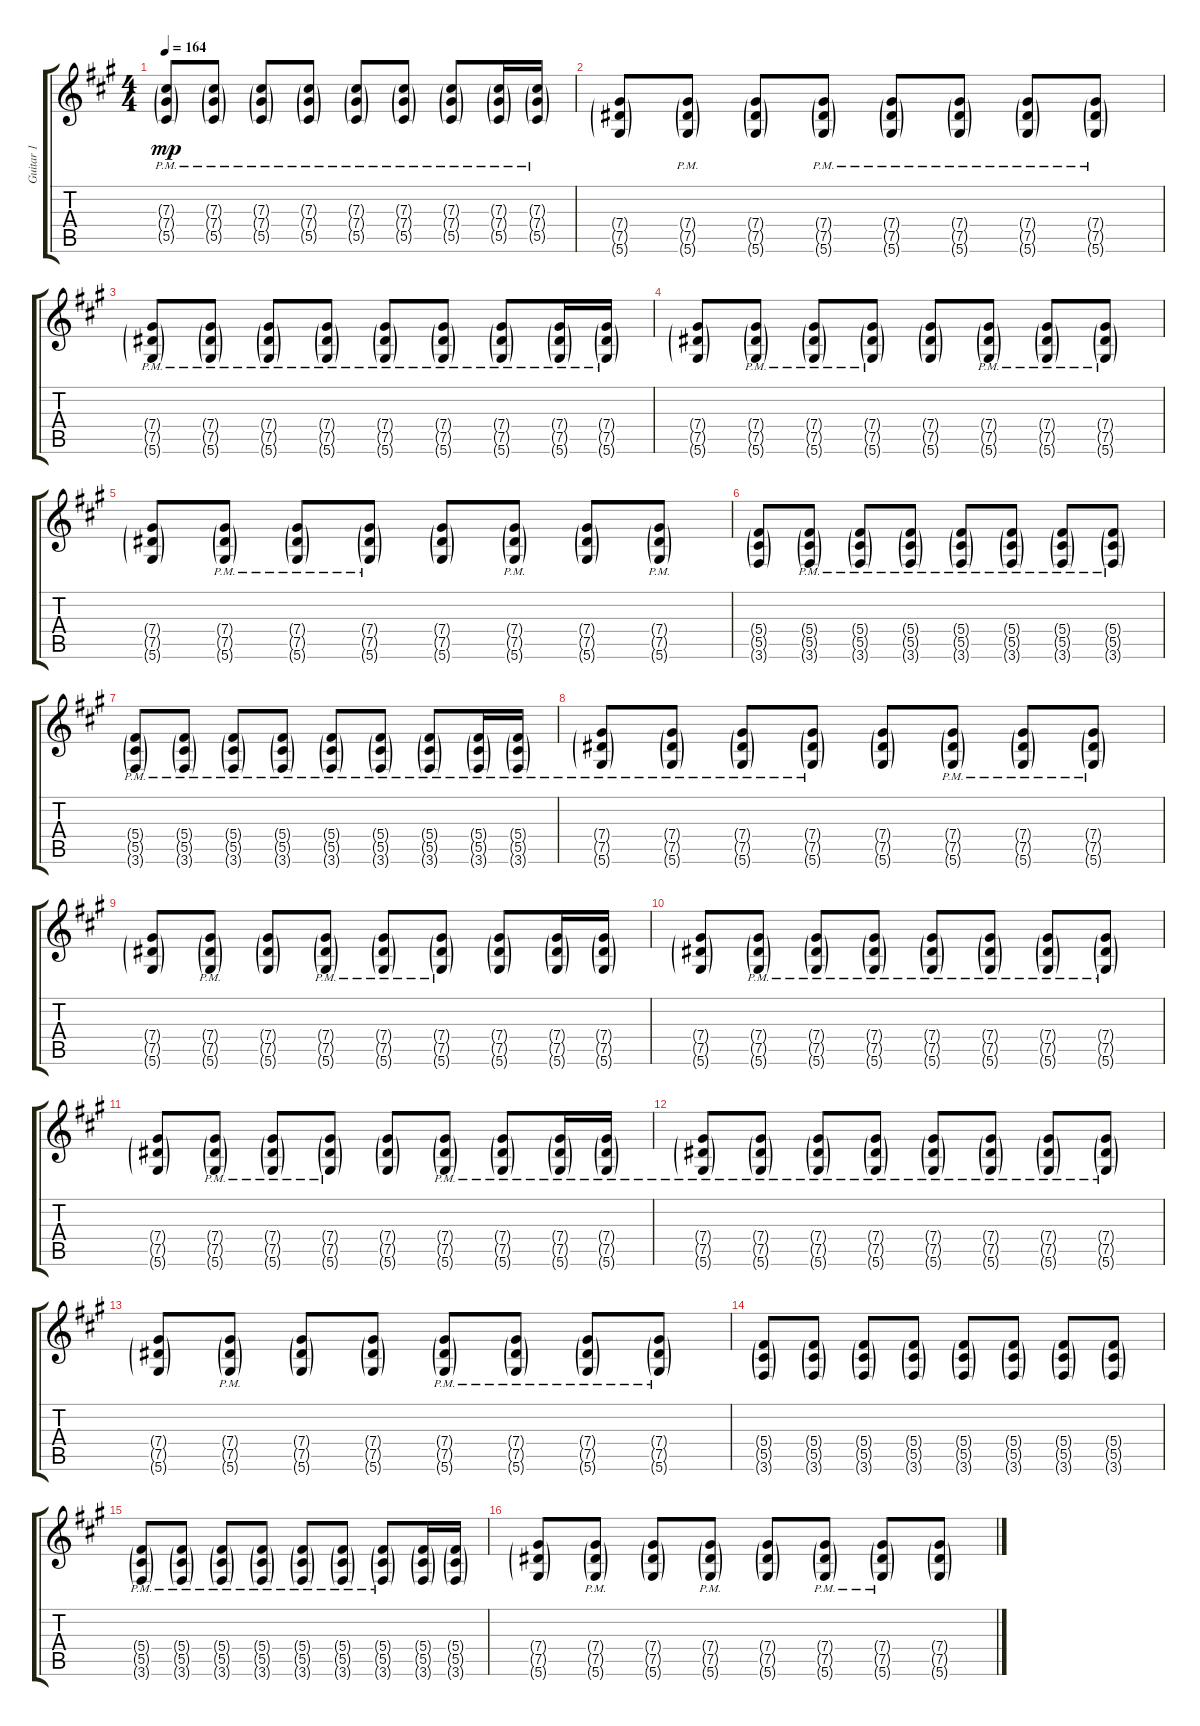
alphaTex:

\track ("Guitar 1" "Guitar 1") {instrument acousticguitarsteel}
\staff {score tabs}
\tuning (Eb4 Bb3 Gb3 Db3 Ab2 Eb2) {hide}
\ts (4 4)
\tempo 164
\clef g2
\ks a
(7.3{g pm} 7.4{g pm} 5.5{g pm}).8{dy mp} (7.3{g pm} 7.4{g pm} 5.5{g pm}).8 (7.3{g pm} 7.4{g pm} 5.5{g pm}).8 (7.3{g pm} 7.4{g pm} 5.5{g pm}).8 (7.3{g pm} 7.4{g pm} 5.5{g pm}).8 (7.3{g pm} 7.4{g pm} 5.5{g pm}).8 (7.3{g pm} 7.4{g pm} 5.5{g pm}).8 (7.3{g pm} 7.4{g pm} 5.5{g pm}).16 (7.3{g pm} 7.4{g pm} 5.5{g pm}).16 |
(7.4{g} 7.5{g} 5.6{g}).8 (7.4{g pm} 7.5{g pm} 5.6{g pm}).8 (7.4{g} 7.5{g} 5.6{g}).8 (7.4{g pm} 7.5{g pm} 5.6{g pm}).8 (7.4{g pm} 7.5{g pm} 5.6{g pm}).8 (7.4{g pm} 7.5{g pm} 5.6{g pm}).8 (7.4{g pm} 7.5{g pm} 5.6{g pm}).8 (7.4{g pm} 7.5{g pm} 5.6{g pm}).8 |
(7.4{g pm} 7.5{g pm} 5.6{g pm}).8 (7.4{g pm} 7.5{g pm} 5.6{g pm}).8 (7.4{g pm} 7.5{g pm} 5.6{g pm}).8 (7.4{g pm} 7.5{g pm} 5.6{g pm}).8 (7.4{g pm} 7.5{g} 5.6{g}).8 (7.4{g pm} 7.5{g pm} 5.6{g pm}).8 (7.4{g pm} 7.5{g pm} 5.6{g pm}).8 (7.4{g pm} 7.5{g pm} 5.6{g pm}).16 (7.4{g pm} 7.5{g pm} 5.6{g pm}).16 |
(7.4{g} 7.5{g} 5.6{g}).8 (7.4{g pm} 7.5{g pm} 5.6{g pm}).8 (7.4{g pm} 7.5{g pm} 5.6{g pm}).8 (7.4{g pm} 7.5{g pm} 5.6{g pm}).8 (7.4{g} 7.5{g} 5.6{g}).8 (7.4{g pm} 7.5{g pm} 5.6{g pm}).8 (7.4{g pm} 7.5{g pm} 5.6{g pm}).8 (7.4{g pm} 7.5{g pm} 5.6{g pm}).8 |
(7.4{g} 7.5{g} 5.6{g}).8 (7.4{g pm} 7.5{g pm} 5.6{g pm}).8 (7.4{g pm} 7.5{g pm} 5.6{g pm}).8 (7.4{g pm} 7.5{g pm} 5.6{g pm}).8 (7.4{g} 7.5{g} 5.6{g}).8 (7.4{g pm} 7.5{g pm} 5.6{g pm}).8 (7.4{g} 7.5{g} 5.6{g}).8 (7.4{g pm} 7.5{g pm} 5.6{g pm}).8 |
(5.4{g} 5.5{g} 3.6{g}).8 (5.4{g pm} 5.5{g pm} 3.6{g pm}).8 (5.4{g pm} 5.5{g pm} 3.6{g pm}).8 (5.4{g pm} 5.5{g pm} 3.6{g pm}).8 (5.4{g pm} 5.5{g pm} 3.6{g pm}).8 (5.4{g pm} 5.5{g pm} 3.6{g pm}).8 (5.4{g pm} 5.5{g pm} 3.6{g pm}).8 (5.4{g pm} 5.5{g pm} 3.6{g pm}).8 |
(5.4{g pm} 5.5{g pm} 3.6{g pm}).8 (5.4{g pm} 5.5{g pm} 3.6{g pm}).8 (5.4{g pm} 5.5{g pm} 3.6{g pm}).8 (5.4{g pm} 5.5{g pm} 3.6{g pm}).8 (5.4{g pm} 5.5{g pm} 3.6{g pm}).8 (5.4{g pm} 5.5{g pm} 3.6{g pm}).8 (5.4{g pm} 5.5{g pm} 3.6{g pm}).8 (5.4{g pm} 5.5{g pm} 3.6{g pm}).16 (5.4{g pm} 5.5{g pm} 3.6{g pm}).16 |
(7.4{g pm} 7.5{g pm} 5.6{g pm}).8 (7.4{g pm} 7.5{g pm} 5.6{g pm}).8 (7.4{g pm} 7.5{g pm} 5.6{g pm}).8 (7.4{g pm} 7.5{g pm} 5.6{g pm}).8 (7.4{g} 7.5{g} 5.6{g}).8 (7.4{g pm} 7.5{g pm} 5.6{g pm}).8 (7.4{g pm} 7.5{g pm} 5.6{g pm}).8 (7.4{g pm} 7.5{g pm} 5.6{g pm}).8 |
(7.4{g} 7.5{g} 5.6{g}).8 (7.4{g pm} 7.5{g pm} 5.6{g pm}).8 (7.4{g} 7.5{g} 5.6{g}).8 (7.4{g pm} 7.5{g pm} 5.6{g pm}).8 (7.4{g pm} 7.5{g pm} 5.6{g pm}).8 (7.4{g pm} 7.5{g pm} 5.6{g pm}).8 (7.4{g} 7.5{g} 5.6{g}).8 (7.4{g} 7.5{g} 5.6{g}).16 (7.4{g} 7.5{g} 5.6{g}).16 |
(7.4{g} 7.5{g} 5.6{g}).8 (7.4{g pm} 7.5{g pm} 5.6{g pm}).8 (7.4{g pm} 7.5{g pm} 5.6{g pm}).8 (7.4{g pm} 7.5{g pm} 5.6{g pm}).8 (7.4{g pm} 7.5{g pm} 5.6{g pm}).8 (7.4{g pm} 7.5{g pm} 5.6{g pm}).8 (7.4{g pm} 7.5{g pm} 5.6{g pm}).8 (7.4{g pm} 7.5{g pm} 5.6{g pm}).8 |
(7.4{g} 7.5{g} 5.6{g}).8 (7.4{g pm} 7.5{g pm} 5.6{g pm}).8 (7.4{g pm} 7.5{g pm} 5.6{g pm}).8 (7.4{g pm} 7.5{g pm} 5.6{g pm}).8 (7.4{g} 7.5{g} 5.6{g}).8 (7.4{g pm} 7.5{g pm} 5.6{g pm}).8 (7.4{g pm} 7.5{g pm} 5.6{g pm}).8 (7.4{g pm} 7.5{g pm} 5.6{g pm}).16 (7.4{g pm} 7.5{g pm} 5.6{g pm}).16 |
(7.4{g pm} 7.5{g pm} 5.6{g pm}).8 (7.4{g pm} 7.5{g pm} 5.6{g pm}).8 (7.4{g pm} 7.5{g pm} 5.6{g pm}).8 (7.4{g pm} 7.5{g pm} 5.6{g pm}).8 (7.4{g pm} 7.5{g pm} 5.6{g pm}).8 (7.4{g pm} 7.5{g pm} 5.6{g pm}).8 (7.4{g pm} 7.5{g pm} 5.6{g pm}).8 (7.4{g pm} 7.5{g pm} 5.6{g pm}).8 |
(7.4{g} 7.5{g} 5.6{g}).8 (7.4{g pm} 7.5{g pm} 5.6{g pm}).8 (7.4{g} 7.5{g} 5.6{g}).8 (7.4{g} 7.5{g} 5.6{g}).8 (7.4{g pm} 7.5{g pm} 5.6{g pm}).8 (7.4{g pm} 7.5{g pm} 5.6{g pm}).8 (7.4{g pm} 7.5{g pm} 5.6{g pm}).8 (7.4{g pm} 7.5{g pm} 5.6{g pm}).8 |
(5.4{g} 5.5{g} 3.6{g}).8 (5.4{g} 5.5{g} 3.6{g}).8 (5.4{g} 5.5{g} 3.6{g}).8 (5.4{g} 5.5{g} 3.6{g}).8 (5.4{g} 5.5{g} 3.6{g}).8 (5.4{g} 5.5{g} 3.6{g}).8 (5.4{g} 5.5{g} 3.6{g}).8 (5.4{g} 5.5{g} 3.6{g}).8 |
(5.4{g pm} 5.5{g pm} 3.6{g pm}).8 (5.4{g pm} 5.5{g pm} 3.6{g pm}).8 (5.4{g pm} 5.5{g pm} 3.6{g pm}).8 (5.4{g pm} 5.5{g pm} 3.6{g pm}).8 (5.4{g pm} 5.5{g pm} 3.6{g pm}).8 (5.4{g pm} 5.5{g pm} 3.6{g pm}).8 (5.4{g pm} 5.5{g pm} 3.6{g pm}).8 (5.4{g} 5.5{g} 3.6{g}).16 (5.4{g} 5.5{g} 3.6{g}).16 |
(7.4{g} 7.5{g} 5.6{g}).8 (7.4{g pm} 7.5{g pm} 5.6{g pm}).8 (7.4{g} 7.5{g} 5.6{g}).8 (7.4{g pm} 7.5{g pm} 5.6{g pm}).8 (7.4{g} 7.5{g} 5.6{g}).8 (7.4{g pm} 7.5{g pm} 5.6{g pm}).8 (7.4{g pm} 7.5{g pm} 5.6{g pm}).8 (7.4{g} 7.5{g} 5.6{g}).8
